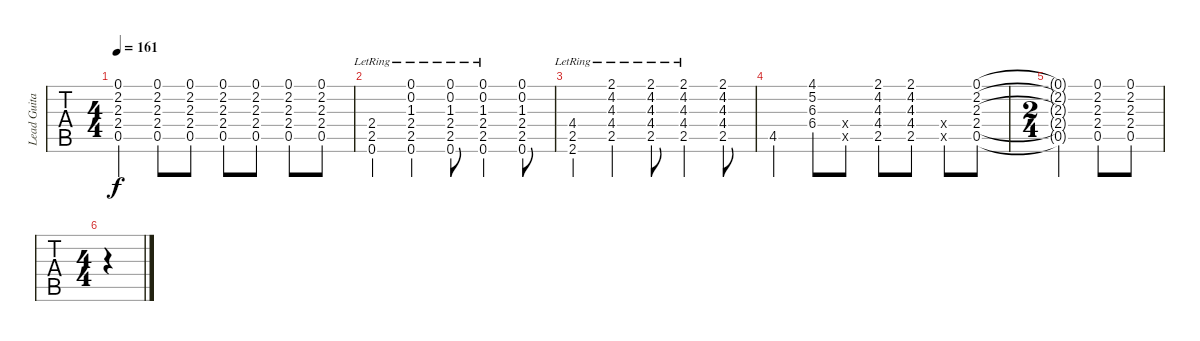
\track ("Lead Guitar" "Lead Guita") {instrument overdrivenguitar}
\staff {tabs}
\tuning (E4 B3 G3 D3 A2 E2) {hide}
\ts (4 4)
\tempo 161
\clef g2
\ks e
(0.1{t} 2.2{t} 2.3{t} 2.4{t} 0.5{t}).4{dy f} (0.1 2.2 2.3 2.4 0.5).8 (0.1 2.2 2.3 2.4 0.5).8 (0.1 2.2 2.3 2.4 0.5).8 (0.1 2.2 2.3 2.4 0.5).8 (0.1 2.2 2.3 2.4 0.5).8 (0.1 2.2 2.3 2.4 0.5).8 |
(2.4{lr} 2.5{lr} 0.6{lr}).4 (0.1{lr} 0.2{lr} 1.3{lr} 2.4{lr} 2.5{lr} 0.6{lr}).4 (0.1{lr} 0.2{lr} 1.3{lr} 2.4{lr} 2.5{lr} 0.6{lr}).8 (0.1{lr} 0.2{lr} 1.3{lr} 2.4{lr} 2.5{lr} 0.6{lr}).4 (0.1 0.2 1.3 2.4 2.5 0.6).8 |
(4.4{lr} 2.5{lr} 2.6{lr}).4 (2.1{lr} 4.2{lr} 4.3{lr} 4.4{lr} 2.5{lr}).4 (2.1{lr} 4.2{lr} 4.3{lr} 4.4{lr} 2.5{lr}).8 (2.1{lr} 4.2{lr} 4.3{lr} 4.4{lr} 2.5{lr}).4 (2.1 4.2 4.3 4.4 2.5).8 |
4.5.4 (4.1 5.2 6.3 6.4).8 (6.4{x} 4.5{x}).8 (2.1 4.2 4.3 4.4 2.5).8 (2.1 4.2 4.3 4.4 2.5).8 (4.4{x} 2.5{x}).8 (0.1 2.2 2.3 2.4 0.5).8 |
\ts (2 4)
(0.1{t} 2.2{t} 2.3{t} 2.4{t} 0.5{t}).4 (0.1 2.2 2.3 2.4 0.5).8 (0.1 2.2 2.3 2.4 0.5).8 |
\ts (4 4)
